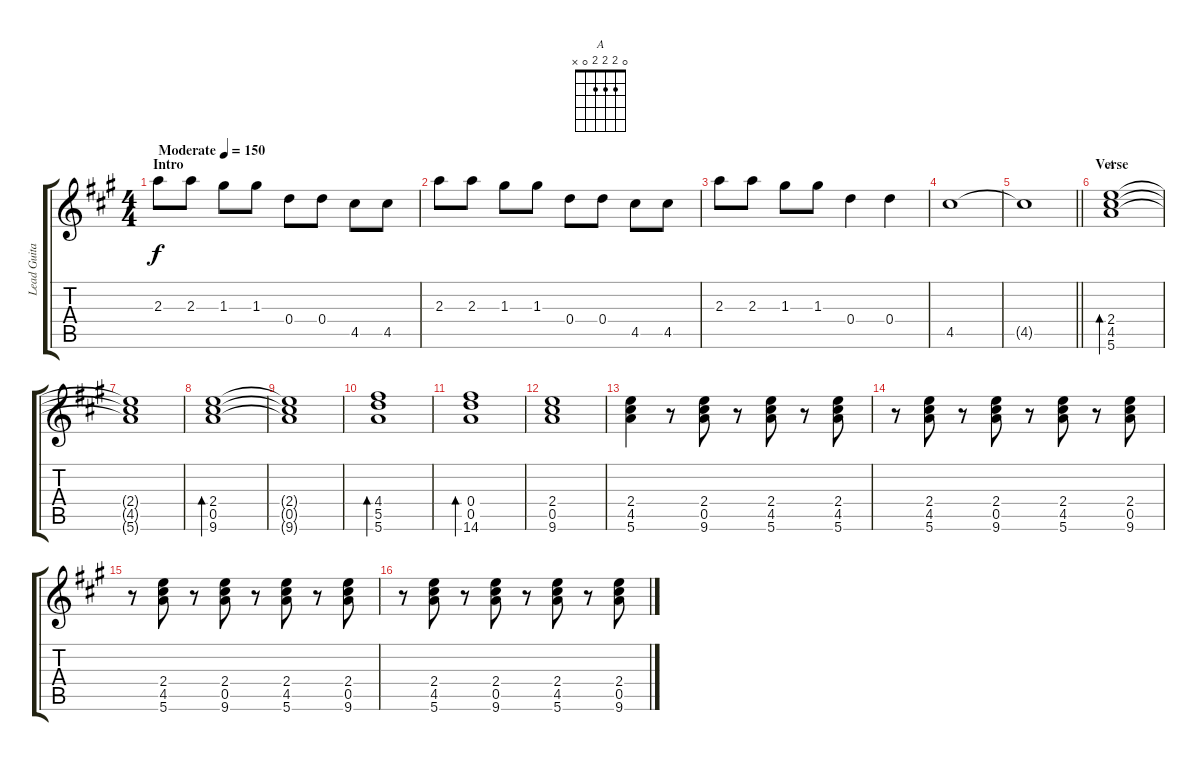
\track ("Lead Guitar" "Lead Guita") {instrument electricguitarclean}
\staff {score tabs}
\tuning (E5 B4 G4 D4 A3 E3) {hide}
\chord ("A" 0 2 2 2 0 x)
\ts (4 4)
\section ("" "Intro")
\tempo (150 "Moderate")
\clef g2
\ks a
2.3.8{dy f instrument electricguitarclean} 2.3.8 1.3.8 1.3.8 0.4.8 0.4.8 4.5.8 4.5.8 |
2.3.8 2.3.8 1.3.8 1.3.8 0.4.8 0.4.8 4.5.8 4.5.8 |
2.3.8 2.3.8 1.3.8 1.3.8 0.4.4 0.4.4 |
4.5.1 |
\barLineRight lightlight
4.5{t}.1 |
\section ("" "Verse")
(2.4 4.5 5.6).1{bd 480 ch "A"} |
(2.4{t} 4.5{t} 5.6{t}).1 |
(2.4 0.5 9.6).1{bd 480} |
(2.4{t} 0.5{t} 9.6{t}).1 |
(4.4 5.5 5.6).1{bd 480} |
(0.4 0.5 14.6).1{bd 480} |
(2.4 0.5 9.6).1 |
(2.4 4.5 5.6).4 r.8 (2.4 0.5 9.6).8 r.8 (2.4 4.5 5.6).8 r.8 (2.4 4.5 5.6).8 |
r.8 (2.4 4.5 5.6).8 r.8 (2.4 0.5 9.6).8 r.8 (2.4 4.5 5.6).8 r.8 (2.4 0.5 9.6).8 |
r.8 (2.4 4.5 5.6).8 r.8 (2.4 0.5 9.6).8 r.8 (2.4 4.5 5.6).8 r.8 (2.4 0.5 9.6).8 |
r.8 (2.4 4.5 5.6).8 r.8 (2.4 0.5 9.6).8 r.8 (2.4 4.5 5.6).8 r.8 (2.4 0.5 9.6).8
